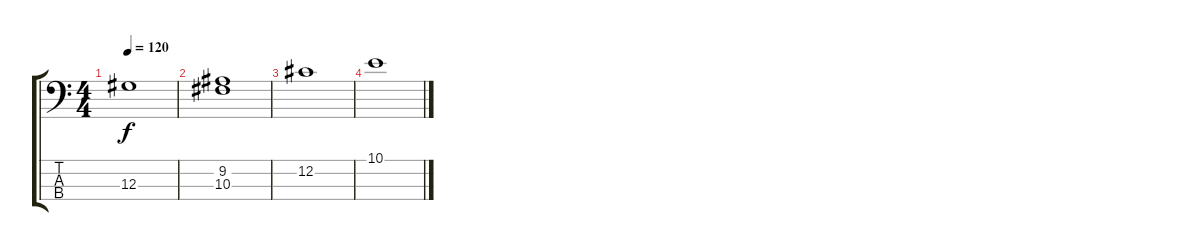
\track "" {instrument electricbassfinger}
\staff {score tabs}
\tuning (Gb2 Db2 Ab1 Eb1) {hide}
\ts (4 4)
\tempo 120
\clef f4
\ks c
12.3.1{dy f} |
(9.2 10.3).1 |
12.2.1 |
10.1.1
